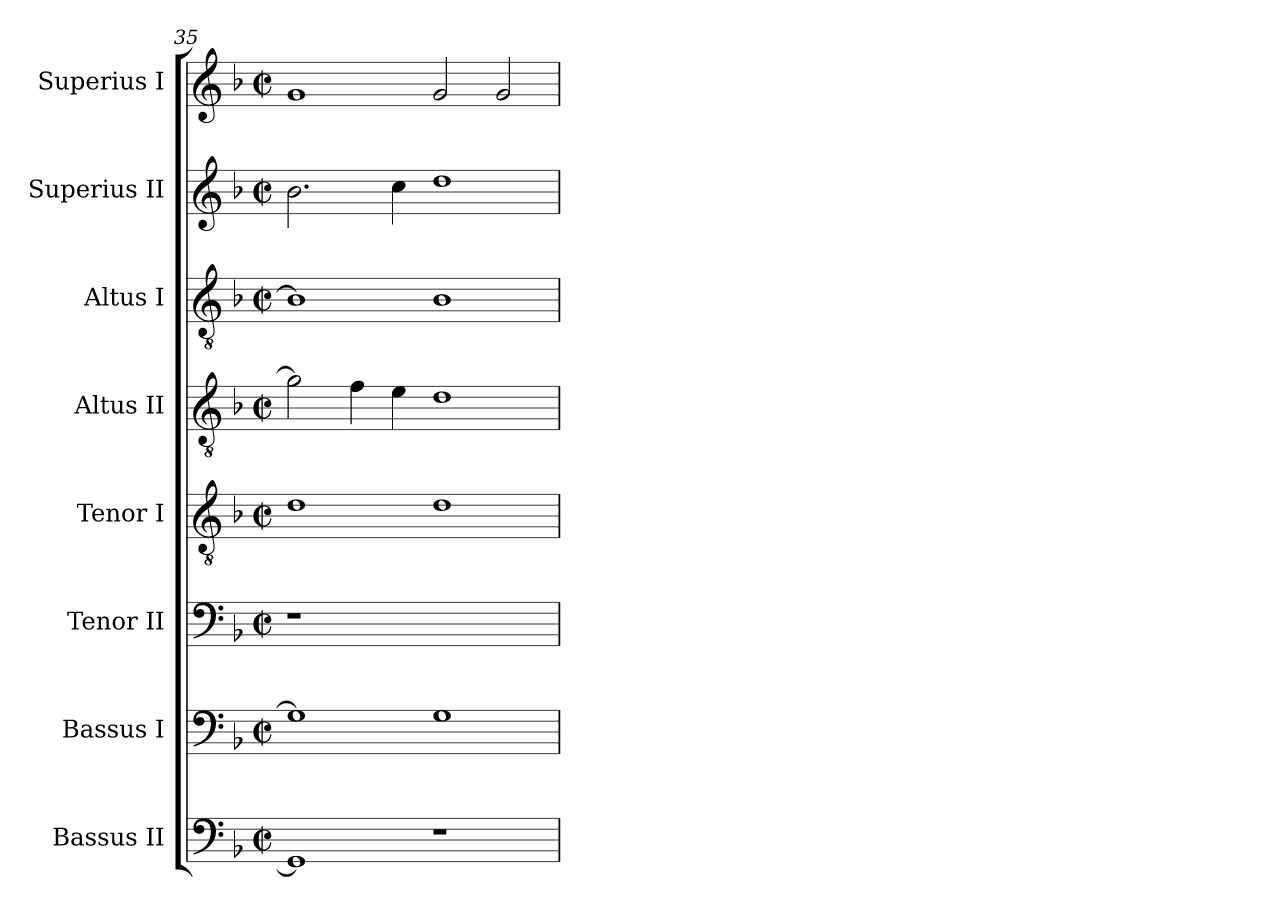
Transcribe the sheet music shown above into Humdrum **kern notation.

**kern	**kern	**kern	**kern	**kern	**kern	**kern	**kern
*part8	*part7	*part6	*part5	*part4	*part3	*part2	*part1
*staff8	*staff7	*staff6	*staff5	*staff4	*staff3	*staff2	*staff1
*I"Bassus II	*I"Bassus I	*I"Tenor II	*I"Tenor I	*I"Altus II	*I"Altus I	*I"Superius II	*I"Superius I
*I'B. II	*I'B. I	*I'T. II	*I'T. I	*I'A. II	*I'A. I	*I'S. II	*I'S. I
!!LO:PB:g=z
*clefF4	*clefF4	*clefF4	*clefGv2	*clefGv2	*clefGv2	*clefG2	*clefG2
*	*	*	*ITrd7c12	*ITrd7c12	*ITrd7c12	*	*
*k[b-]	*k[b-]	*k[b-]	*k[b-]	*k[b-]	*k[b-]	*k[b-]	*k[b-]
*F:	*F:	*F:	*F:	*F:	*F:	*F:	*F:
*M2/2	*M2/2	*M2/2	*M2/2	*M2/2	*M2/2	*M2/2	*M2/2
*met(c|)	*met(c|)	*met(c|)	*met(c|)	*met(c|)	*met(c|)	*met(c|)	*met(c|)
=35	=35	=35	=35	=35	=35	=35	=35
!	!	!LO:N:vis=1	!	!	!	!	!
1GGi]	1Gi]	1r	1Di	2Gi\]	1BB-i]	2.b-i\	1gi
.	.	.	.	4Fi\	.	.	.
.	.	.	.	4Ei\	.	4cci\	.
1r	1Gi	1ryy	1Di	1Di	1BB-i	1ddi	2gi/
.	.	.	.	.	.	.	2gi/
=	=	=	=	=	=	=	=
*-	*-	*-	*-	*-	*-	*-	*-
